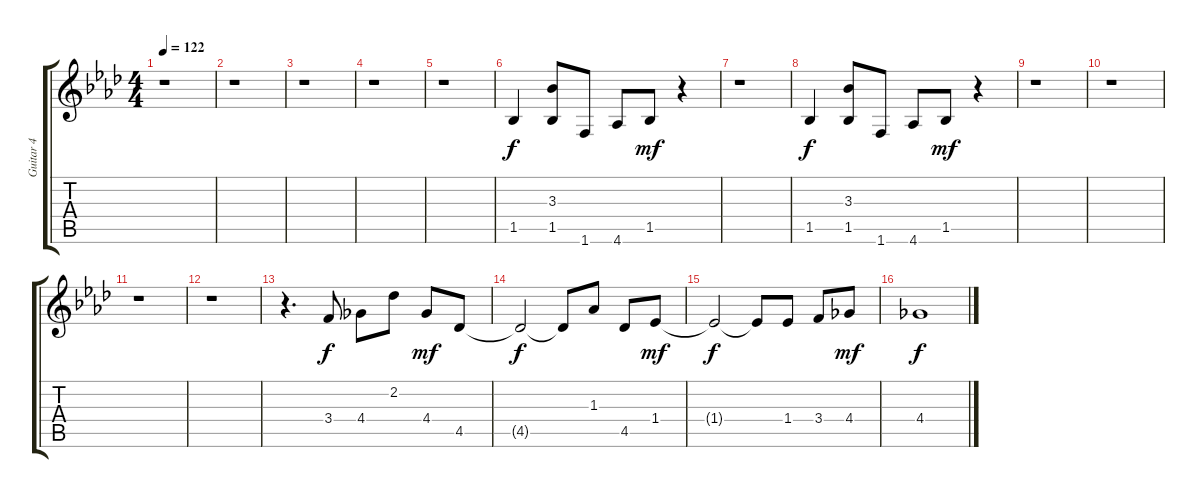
\track ("Guitar 4" "Guitar 4") {instrument distortionguitar}
\staff {score tabs}
\tuning (E4 B3 G3 D3 A2 E2) {hide}
\ts (4 4)
\tempo 122
\clef g2
\ks ab
r.1{dy mf} |
r.1 |
r.1 |
r.1 |
r.1 |
1.5.4{dy f} (3.3 1.5).8 1.6.8 4.6.8 1.5.8{dy mf} r.4 |
r.1 |
1.5.4{dy f} (3.3 1.5).8 1.6.8 4.6.8 1.5.8{dy mf} r.4 |
r.1 |
r.1 |
r.1 |
r.1 |
r.4{d} 3.4.8{dy f} 4.4.8 2.2.8 4.4.8{dy mf} 4.5.8 |
4.5{t}.2{dy f} 4.5{t}.8 1.3.8 4.5.8 1.4.8{dy mf} |
1.4{t}.2{dy f} 1.4{t}.8 1.4.8 3.4.8 4.4.8{dy mf} |
4.4.1{dy f}
